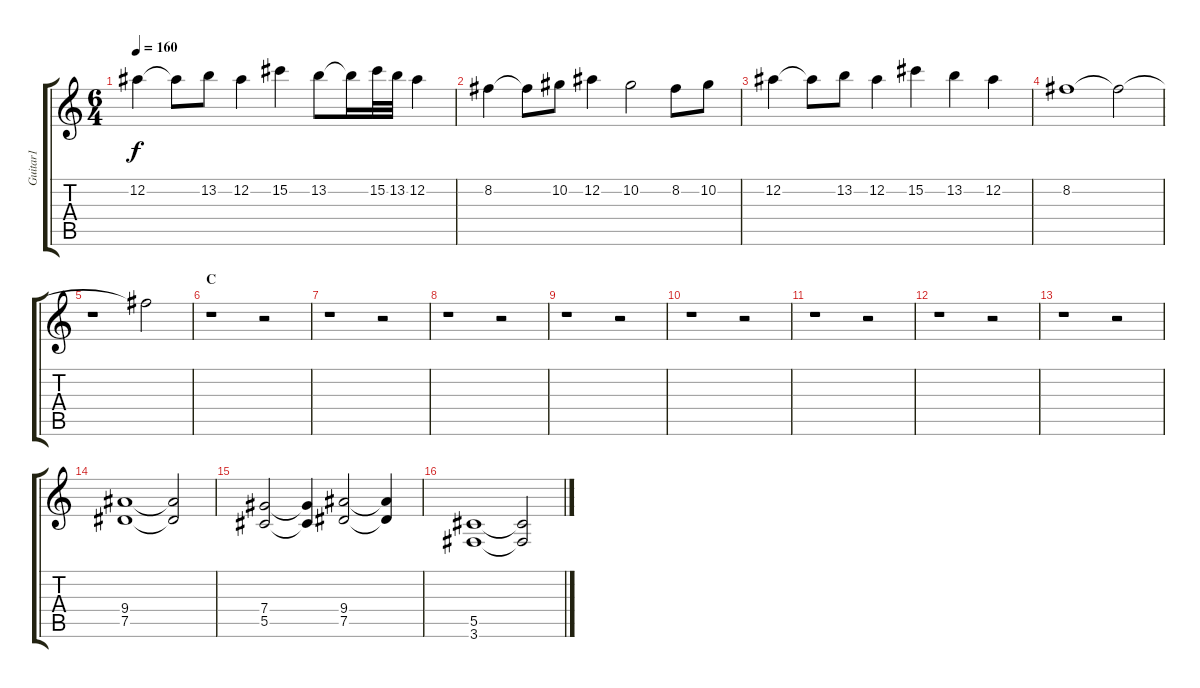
\track ("Guitar1" "Guitar1") {instrument distortionguitar}
\staff {score tabs}
\tuning (Eb4 Bb3 Gb3 Db3 Ab2 Eb2) {hide}
\ts (6 4)
\tempo 160
\clef g2
\ks c
12.2.4{dy f} 12.2{t}.8 13.2.8 12.2.4 15.2.4 13.2.8 13.2{t}.16 15.2.32 13.2.32 12.2.4 |
8.2.4 8.2{t}.8 10.2.8 12.2.4 10.2.2 8.2.8 10.2.8 |
12.2.4 12.2{t}.8 13.2.8 12.2.4 15.2.4 13.2.4 12.2.4 |
8.2.1 8.2{t}.2 |
r.1 8.2{t}.2 |
\section ("" "C")
r.1 r.2 |
r.1 r.2 |
r.1 r.2 |
r.1 r.2 |
r.1 r.2 |
r.1 r.2 |
r.1 r.2 |
r.1 r.2 |
(9.4 7.5).1 (9.4{t} 7.5{t}).2 |
(7.4 5.5).2 (7.4{t} 5.5{t}).4 (9.4 7.5).2 (9.4{t} 7.5{t}).4 |
(5.5 3.6).1 (5.5{t} 3.6{t}).2
